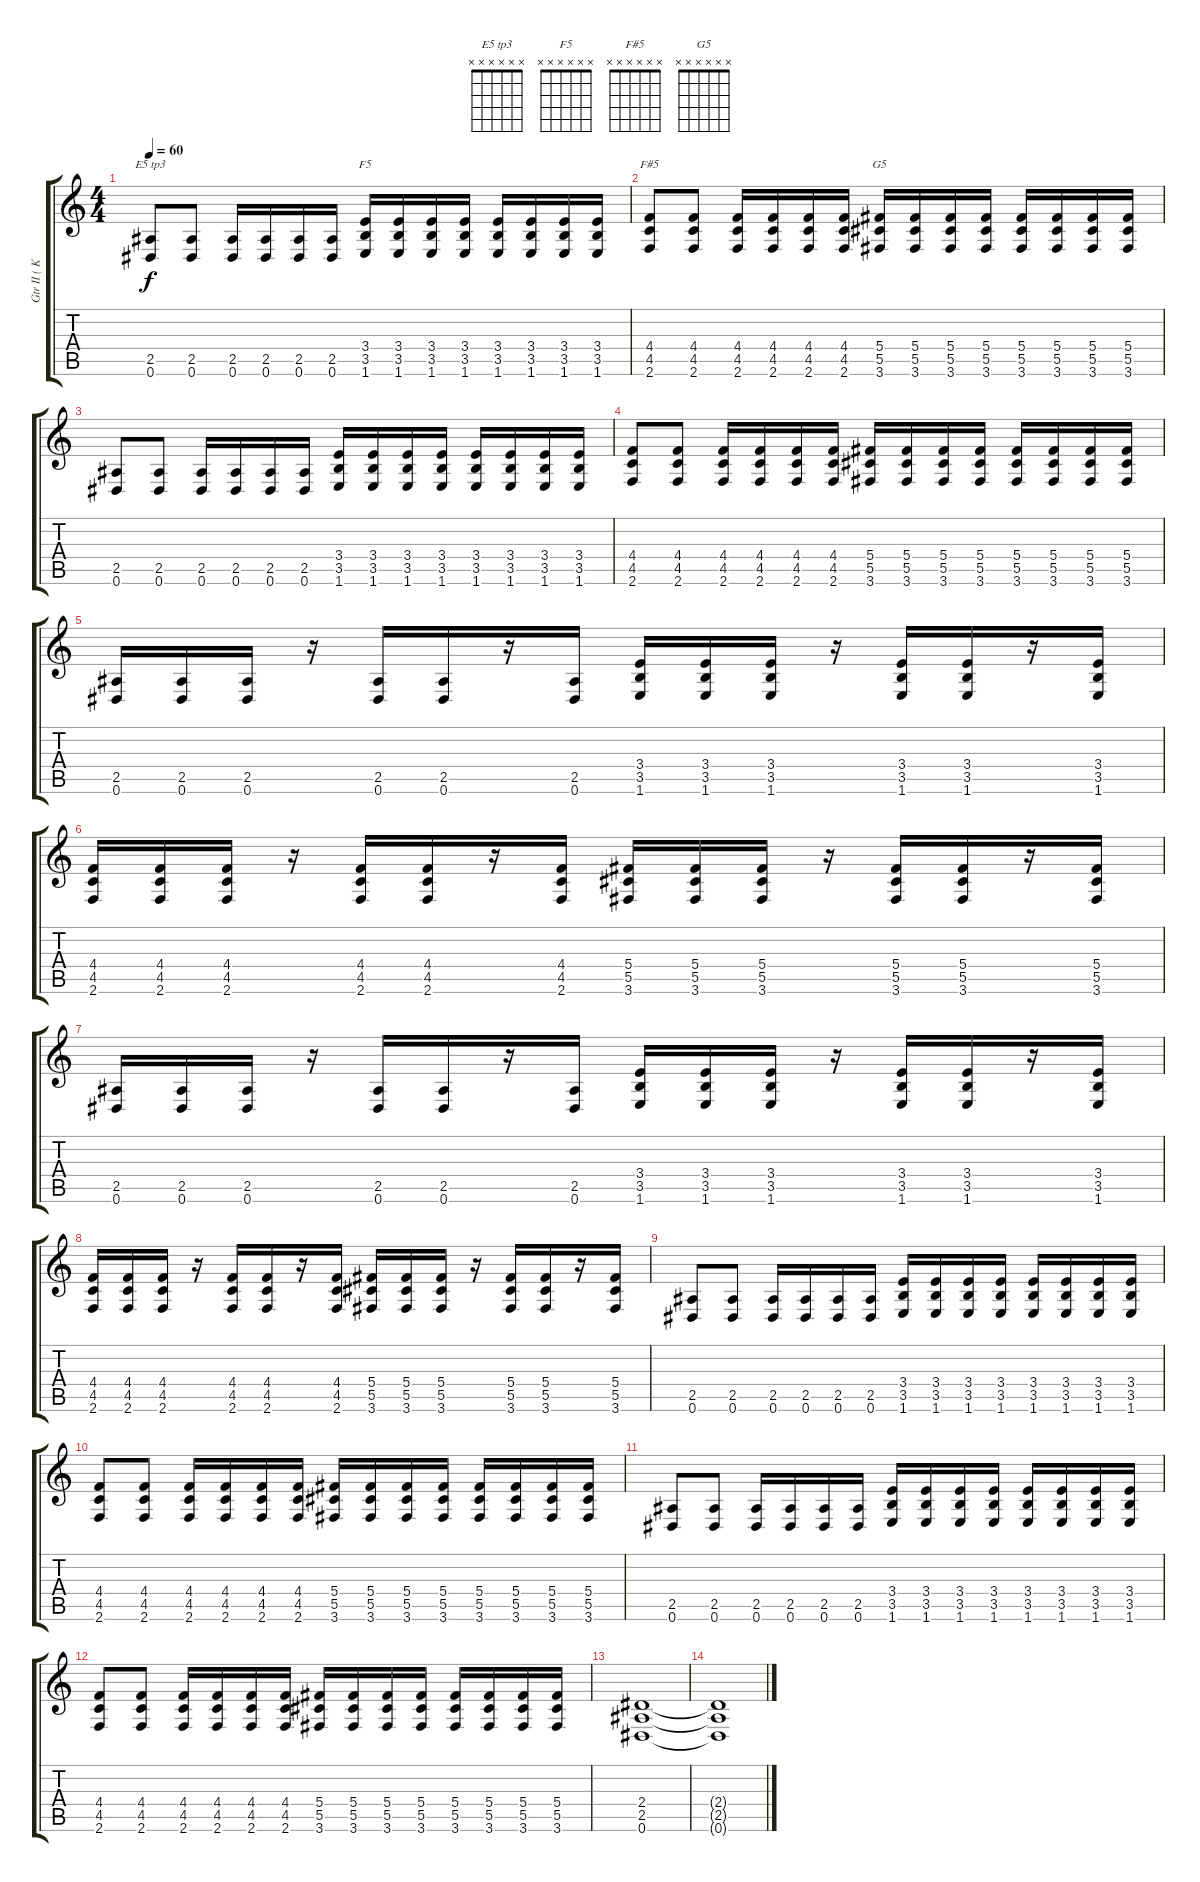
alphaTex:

\track ("Gtr II ( Kirk )" "Gtr II ( K") {instrument distortionguitar}
\staff {score tabs}
\tuning (Eb4 Bb3 Gb3 Db3 Ab2 Eb2) {hide}
\chord ("E5 tp3" x x x x x x) {firstfret 0}
\chord ("F5" x x x x x x) {firstfret 0}
\chord ("F#5" x x x x x x) {firstfret 0}
\chord ("G5" x x x x x x) {firstfret 0}
\ts (4 4)
\tempo 60
\clef g2
\ks c
(2.5 0.6).8{ch "E5 tp3" dy f} (2.5 0.6).8 (2.5 0.6).16 (2.5 0.6).16 (2.5 0.6).16 (2.5 0.6).16 (3.4 3.5 1.6).16{ch "F5"} (3.4 3.5 1.6).16 (3.4 3.5 1.6).16 (3.4 3.5 1.6).16 (3.4 3.5 1.6).16 (3.4 3.5 1.6).16 (3.4 3.5 1.6).16 (3.4 3.5 1.6).16 |
(4.4 4.5 2.6).8{ch "F#5"} (4.4 4.5 2.6).8 (4.4 4.5 2.6).16 (4.4 4.5 2.6).16 (4.4 4.5 2.6).16 (4.4 4.5 2.6).16 (5.4 5.5 3.6).16{ch "G5"} (5.4 5.5 3.6).16 (5.4 5.5 3.6).16 (5.4 5.5 3.6).16 (5.4 5.5 3.6).16 (5.4 5.5 3.6).16 (5.4 5.5 3.6).16 (5.4 5.5 3.6).16 |
(2.5 0.6).8 (2.5 0.6).8 (2.5 0.6).16 (2.5 0.6).16 (2.5 0.6).16 (2.5 0.6).16 (3.4 3.5 1.6).16 (3.4 3.5 1.6).16 (3.4 3.5 1.6).16 (3.4 3.5 1.6).16 (3.4 3.5 1.6).16 (3.4 3.5 1.6).16 (3.4 3.5 1.6).16 (3.4 3.5 1.6).16 |
(4.4 4.5 2.6).8 (4.4 4.5 2.6).8 (4.4 4.5 2.6).16 (4.4 4.5 2.6).16 (4.4 4.5 2.6).16 (4.4 4.5 2.6).16 (5.4 5.5 3.6).16 (5.4 5.5 3.6).16 (5.4 5.5 3.6).16 (5.4 5.5 3.6).16 (5.4 5.5 3.6).16 (5.4 5.5 3.6).16 (5.4 5.5 3.6).16 (5.4 5.5 3.6).16 |
(2.5 0.6).16 (2.5 0.6).16 (2.5 0.6).16 r.16 (2.5 0.6).16 (2.5 0.6).16 r.16 (2.5 0.6).16 (3.4 3.5 1.6).16 (3.4 3.5 1.6).16 (3.4 3.5 1.6).16 r.16 (3.4 3.5 1.6).16 (3.4 3.5 1.6).16 r.16 (3.4 3.5 1.6).16 |
(4.4 4.5 2.6).16 (4.4 4.5 2.6).16 (4.4 4.5 2.6).16 r.16 (4.4 4.5 2.6).16 (4.4 4.5 2.6).16 r.16 (4.4 4.5 2.6).16 (5.4 5.5 3.6).16 (5.4 5.5 3.6).16 (5.4 5.5 3.6).16 r.16 (5.4 5.5 3.6).16 (5.4 5.5 3.6).16 r.16 (5.4 5.5 3.6).16 |
(2.5 0.6).16 (2.5 0.6).16 (2.5 0.6).16 r.16 (2.5 0.6).16 (2.5 0.6).16 r.16 (2.5 0.6).16 (3.4 3.5 1.6).16 (3.4 3.5 1.6).16 (3.4 3.5 1.6).16 r.16 (3.4 3.5 1.6).16 (3.4 3.5 1.6).16 r.16 (3.4 3.5 1.6).16 |
(4.4 4.5 2.6).16 (4.4 4.5 2.6).16 (4.4 4.5 2.6).16 r.16 (4.4 4.5 2.6).16 (4.4 4.5 2.6).16 r.16 (4.4 4.5 2.6).16 (5.4 5.5 3.6).16 (5.4 5.5 3.6).16 (5.4 5.5 3.6).16 r.16 (5.4 5.5 3.6).16 (5.4 5.5 3.6).16 r.16 (5.4 5.5 3.6).16 |
(2.5 0.6).8 (2.5 0.6).8 (2.5 0.6).16 (2.5 0.6).16 (2.5 0.6).16 (2.5 0.6).16 (3.4 3.5 1.6).16 (3.4 3.5 1.6).16 (3.4 3.5 1.6).16 (3.4 3.5 1.6).16 (3.4 3.5 1.6).16 (3.4 3.5 1.6).16 (3.4 3.5 1.6).16 (3.4 3.5 1.6).16 |
(4.4 4.5 2.6).8 (4.4 4.5 2.6).8 (4.4 4.5 2.6).16 (4.4 4.5 2.6).16 (4.4 4.5 2.6).16 (4.4 4.5 2.6).16 (5.4 5.5 3.6).16 (5.4 5.5 3.6).16 (5.4 5.5 3.6).16 (5.4 5.5 3.6).16 (5.4 5.5 3.6).16 (5.4 5.5 3.6).16 (5.4 5.5 3.6).16 (5.4 5.5 3.6).16 |
(2.5 0.6).8 (2.5 0.6).8 (2.5 0.6).16 (2.5 0.6).16 (2.5 0.6).16 (2.5 0.6).16 (3.4 3.5 1.6).16 (3.4 3.5 1.6).16 (3.4 3.5 1.6).16 (3.4 3.5 1.6).16 (3.4 3.5 1.6).16 (3.4 3.5 1.6).16 (3.4 3.5 1.6).16 (3.4 3.5 1.6).16 |
(4.4 4.5 2.6).8 (4.4 4.5 2.6).8 (4.4 4.5 2.6).16 (4.4 4.5 2.6).16 (4.4 4.5 2.6).16 (4.4 4.5 2.6).16 (5.4 5.5 3.6).16 (5.4 5.5 3.6).16 (5.4 5.5 3.6).16 (5.4 5.5 3.6).16 (5.4 5.5 3.6).16 (5.4 5.5 3.6).16 (5.4 5.5 3.6).16 (5.4 5.5 3.6).16 |
(2.4 2.5 0.6).1 |
(2.4{t} 2.5{t} 0.6{t}).1
